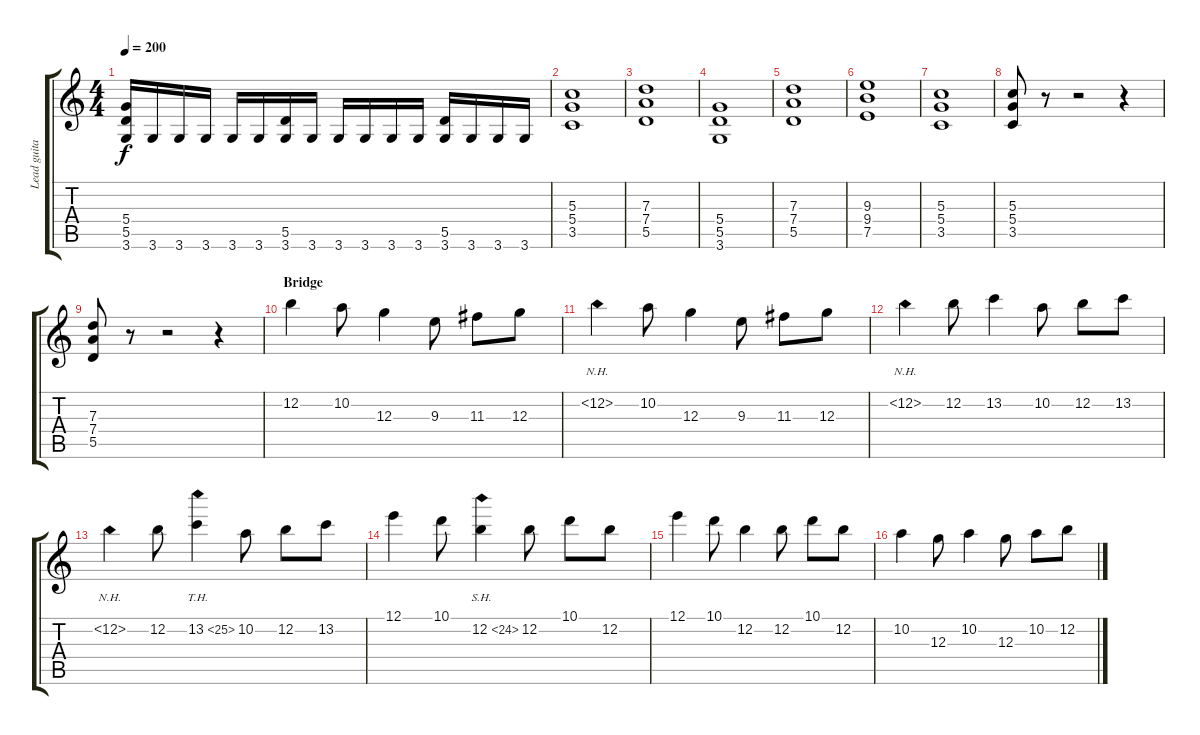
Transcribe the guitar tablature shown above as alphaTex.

\track ("Lead guitar (Totman)" "Lead guita") {instrument distortionguitar}
\staff {score tabs}
\tuning (E4 B3 G3 D3 A2 E2) {hide}
\ts (4 4)
\tempo 200
\clef g2
\ks c
(5.4 5.5 3.6).16{dy f} 3.6.16 3.6.16 3.6.16 3.6.16 3.6.16 (5.5 3.6).16 3.6.16 3.6.16 3.6.16 3.6.16 3.6.16 (5.5 3.6).16 3.6.16 3.6.16 3.6.16 |
(5.3 5.4 3.5).1 |
(7.3 7.4 5.5).1 |
(5.4 5.5 3.6).1 |
(7.3 7.4 5.5).1 |
(9.3 9.4 7.5).1 |
(5.3 5.4 3.5).1 |
(5.3 5.4 3.5).8 r.8 r.2 r.4 |
(7.3 7.4 5.5).8 r.8 r.2 r.4 |
\section ("" "Bridge")
12.2.4{volume 16} 10.2.8 12.3.4 9.3.8 11.3.8 12.3.8 |
12.2{nh}.4 10.2.8 12.3.4 9.3.8 11.3.8 12.3.8 |
13.2{nh}.4 12.2.8 13.2.4 10.2.8 12.2.8 13.2.8 |
13.2{nh}.4 12.2.8 13.2{th 12}.4 10.2.8 12.2.8 13.2.8 |
12.1.4 10.1.8 12.2{sh 12}.4 12.2.8 10.1.8 12.2.8 |
12.1.4 10.1.8 12.2.4 12.2.8 10.1.8 12.2.8 |
10.2.4 12.3.8 10.2.4 12.3.8 10.2.8 12.2.8
